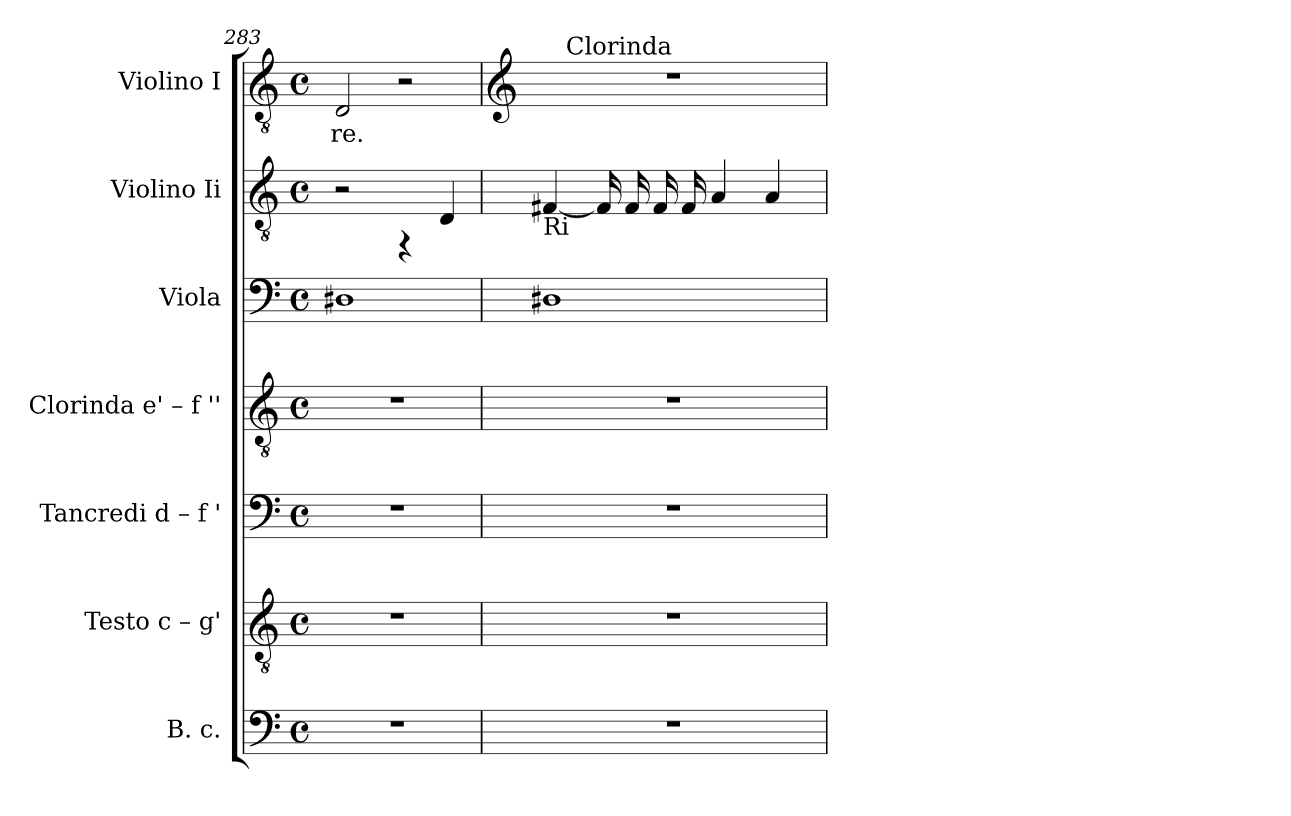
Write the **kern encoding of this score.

**kern	**kern	**kern	**kern	**kern	**kern	**kern	**text
*part7	*part6	*part5	*part4	*part3	*part2	*part1	*part1
*staff7	*staff6	*staff5	*staff4	*staff3	*staff2	*staff1	*staff1
*I"B. c.	*I"Testo  c – g'	*I"Tancredi  d – f '	*I"Clorinda  e' – f ''	*I"Viola	*I"Violino Ii	*I"Violino I	*
*clefF4	*clefGv2	*clefF4	*clefGv2	*clefF4	*clefGv2	*clefGv2	*
*k[]	*k[]	*k[]	*k[]	*k[]	*k[]	*k[]	*
*C:	*C:	*C:	*C:	*C:	*C:	*C:	*
*M4/4	*M4/4	*M4/4	*M4/4	*M4/4	*M4/4	*M4/4	*
*met(c)	*met(c)	*met(c)	*met(c)	*met(c)	*met(c)	*met(c)	*
=283	=283	=283	=283	=283	=283	=283	=283
!	!	!	!	!	!	!	!LO:LY:b:cj
1r	1r	1r	1r	1D#	2r	2D/	re.
.	.	.	.	.	4rFF	2r	.
.	.	.	.	.	4D/	.	.
!!LO:PB:g=z
=284	=284	=284	=284	=284	=284	=284	=284
*	*	*	*	*	*	*clefG2	*
!	!	!	!	!	!LO:TX:b:t=Ri	!	!
*	*	*	*	*	*	*^	*
1r	1r	1r	1r	1D#	[<4F#X/	1r	16.ryy	.
!	!	!	!	!	!	!	!LO:TX:a:t=Clorinda	!
.	.	.	.	.	.	.	2ryy	.
.	.	.	.	.	16F#/]	.	.	.
.	.	.	.	.	16F#/	.	.	.
.	.	.	.	.	16F#/	.	.	.
.	.	.	.	.	16F#/	.	.	.
.	.	.	.	.	4A/	.	.	.
.	.	.	.	.	.	.	4ryy	.
.	.	.	.	.	4A/	.	.	.
.	.	.	.	.	.	.	8ryy	.
.	.	.	.	.	.	.	32ryy	.
*	*	*	*	*	*	*v	*v	*
=	=	=	=	=	=	=	=
*-	*-	*-	*-	*-	*-	*-	*-
